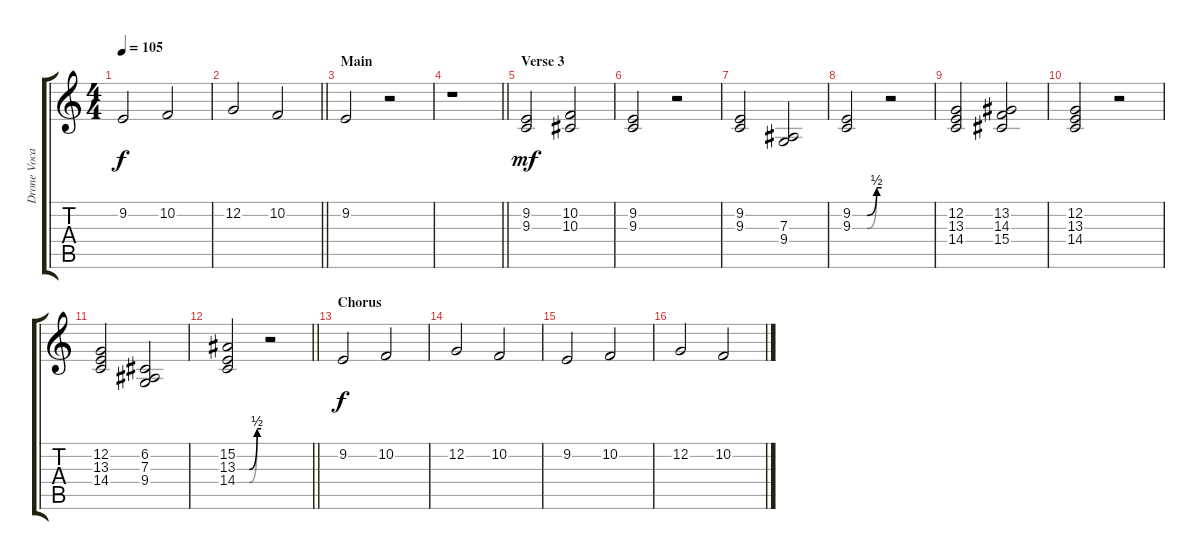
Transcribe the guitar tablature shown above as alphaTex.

\track ("Drone Vocals 2 [Josh Homme]" "Drone Voca") {instrument choiraahs}
\staff {score tabs}
\tuning (C4 G3 Eb3 Bb2 F2 C2) {hide}
\ts (4 4)
\tempo 105
\clef g2
\ks c
9.2.2{dy f} 10.2.2 |
\barLineRight lightlight
12.2.2 10.2.2 |
\section ("" "Main")
9.2.2 r.2 |
\barLineRight lightlight
r.1 |
\section ("" "Verse 3")
(9.2 9.3).2{dy mf volume 8 balance 13} (10.2 10.3).2 |
(9.2 9.3).2 r.2 |
(9.2 9.3).2 (7.3 9.4).2 |
(9.2{be (custom 0 0 30 0 50 2 60 2)} 9.3{be (custom 0 0 30 0 50 2 60 2)}).2 r.2 |
(12.2 13.3 14.4).2 (13.2 14.3 15.4).2 |
(12.2 13.3 14.4).2 r.2 |
(12.2 13.3 14.4).2 (6.2 7.3 9.4).2 |
\barLineRight lightlight
(15.2 13.3{be (custom 0 0 30 0 50 2 60 2)} 14.4{be (custom 0 0 30 0 50 2 60 2)}).2 r.2 |
\section ("" "Chorus")
9.2.2{dy f volume 13 balance 10} 10.2.2 |
12.2.2 10.2.2 |
9.2.2 10.2.2 |
12.2.2 10.2.2
